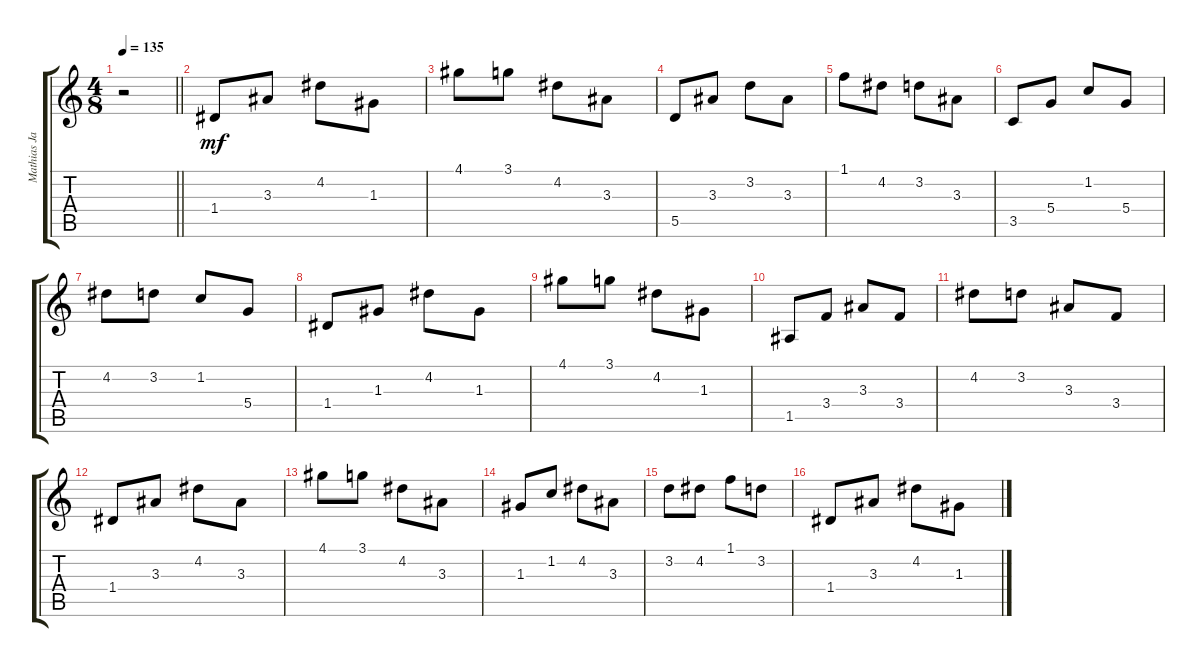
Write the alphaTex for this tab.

\track ("Mathias Jabs" "Mathias Ja") {instrument distortionguitar}
\staff {score tabs}
\tuning (E4 B3 G3 D3 A2 E2) {hide}
\ts (4 8)
\tempo 135
\clef g2
\barLineRight lightlight
\ks c
r.2{dy mf} |
\section ("" "")
1.4.8 3.3.8 4.2.8 1.3.8 |
4.1.8 3.1.8 4.2.8 3.3.8 |
5.5.8 3.3.8 3.2.8 3.3.8 |
1.1.8 4.2.8 3.2.8 3.3.8 |
3.5.8 5.4.8 1.2.8 5.4.8 |
4.2.8 3.2.8 1.2.8 5.4.8 |
1.4.8 1.3.8 4.2.8 1.3.8 |
4.1.8 3.1.8 4.2.8 1.3.8 |
1.5.8 3.4.8 3.3.8 3.4.8 |
4.2.8 3.2.8 3.3.8 3.4.8 |
1.4.8 3.3.8 4.2.8 3.3.8 |
4.1.8 3.1.8 4.2.8 3.3.8 |
1.3.8 1.2.8 4.2.8 3.3.8 |
3.2.8 4.2.8 1.1.8 3.2.8 |
1.4.8 3.3.8 4.2.8 1.3.8
